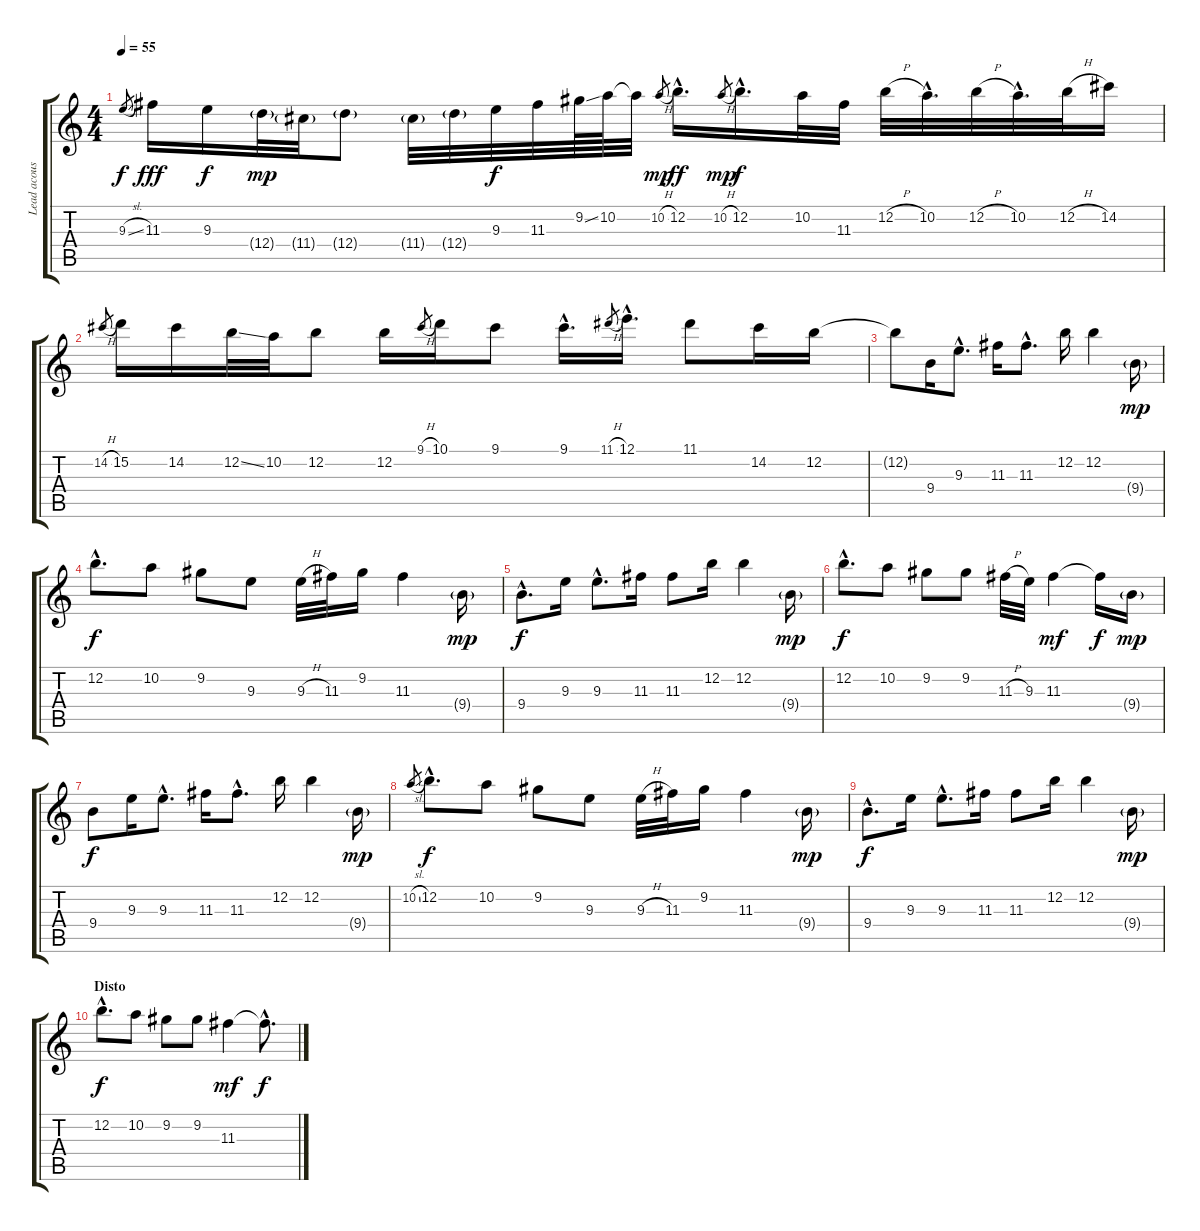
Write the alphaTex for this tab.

\track ("Lead acoustic" "Lead acous") {instrument acousticguitarnylon}
\staff {score tabs}
\tuning (E4 B3 G3 D3 A2 E2) {hide}
\ts (4 4)
\tempo 55
\clef g2
\ks c
9.3{sl}.8{gr dy f} 11.3.16{dy fff} 9.3.16{dy f} 12.4{g}.32{dy mp} 11.4{g}.32 12.4{g}.8 11.4{g}.32 12.4{g}.32 9.3.32{dy f} 11.3.32 9.2{ss}.64 10.2.64 10.2{t}.32 10.2{h}.8{gr dy mp} 12.2{hac}.16{d dy ff} 10.2{h}.8{gr dy mp} 12.2{hac}.16{d dy f} 10.2.32 11.3.32 12.2{h}.32 10.2{hac}.32{d} 12.2{h}.32 10.2{hac}.32{d} 12.2{h}.32 14.2.16 |
14.2{h}.8{gr} 15.2.16 14.2.16 12.2{ss}.32 10.2.32 12.2.8 12.2.16 9.1{h}.8{gr} 10.1.16 9.1.8 9.1{hac}.16{d} 11.1{h}.8{gr} 12.1{hac}.16{d} 11.1.8 14.2.16 12.2.16 |
12.2{t}.8 9.4.16 9.3{hac}.8{d} 11.3.16 11.3{hac}.8{d} 12.2.16 12.2.4 9.4{g}.16{dy mp} |
12.2{hac}.8{d dy f} 10.2.8 9.2.8 9.3.8 9.3{h}.32 11.3.32 9.2.16 11.3.4 9.4{g}.16{dy mp} |
9.4{hac}.8{d dy f} 9.3.16 9.3{hac}.8{d} 11.3.16 11.3.8 12.2.16 12.2.4 9.4{g}.16{dy mp} |
12.2{hac}.8{d dy f} 10.2.8 9.2.8 9.2.8 11.3{h}.32 9.3.32 11.3.4{dy mf} 11.3{t}.16{dy f} 9.4{g}.16{dy mp} |
9.4.8{dy f} 9.3.16 9.3{hac}.8{d} 11.3.16 11.3{hac}.8{d} 12.2.16 12.2.4 9.4{g}.16{dy mp} |
10.2{sl}.8{gr} 12.2{hac}.8{d dy f} 10.2.8 9.2.8 9.3.8 9.3{h}.32 11.3.32 9.2.16 11.3.4 9.4{g}.16{dy mp} |
9.4{hac}.8{d dy f} 9.3.16 9.3{hac}.8{d} 11.3.16 11.3.8 12.2.16 12.2.4 9.4{g}.16{dy mp} |
\section ("" "Disto")
12.2{hac}.8{d dy f} 10.2.8 9.2.8 9.2.8 11.3.4{dy mf} 11.3{hac t}.8{d dy f}
